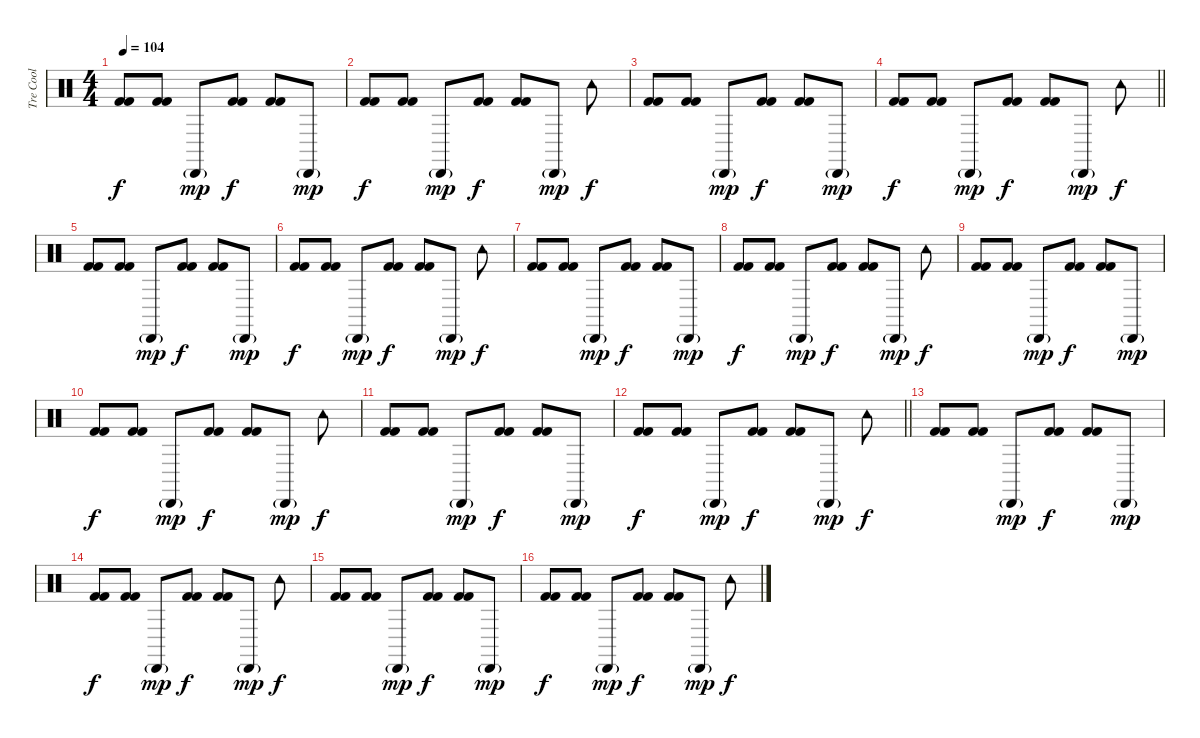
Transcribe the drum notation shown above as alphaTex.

\track ("Tre Cool" "Tre Cool") {instrument percussion}
\staff {score}
\articulation defaults
\ts (4 4)
\tempo 104
\clef neutral
\ks c
("Kick (hit) 2" "Kick (hit) 2").8{dy f} ("Kick (hit) 2" "Kick (hit) 2").8 "Cabasa (hit)"{g}.8{dy mp} ("Kick (hit) 2" "Kick (hit) 2").8{dy f} ("Kick (hit) 2" "Kick (hit) 2").8 "Cabasa (hit)"{g}.8{dy mp} |
("Kick (hit) 2" "Kick (hit) 2").8{dy f} ("Kick (hit) 2" "Kick (hit) 2").8 "Cabasa (hit)"{g}.8{dy mp} ("Kick (hit) 2" "Kick (hit) 2").8{dy f} ("Kick (hit) 2" "Kick (hit) 2").8 "Cabasa (hit)"{g}.8{dy mp} "Tambourine (hit)".8{dy f} |
("Kick (hit) 2" "Kick (hit) 2").8 ("Kick (hit) 2" "Kick (hit) 2").8 "Cabasa (hit)"{g}.8{dy mp} ("Kick (hit) 2" "Kick (hit) 2").8{dy f} ("Kick (hit) 2" "Kick (hit) 2").8 "Cabasa (hit)"{g}.8{dy mp} |
\barLineRight lightlight
("Kick (hit) 2" "Kick (hit) 2").8{dy f} ("Kick (hit) 2" "Kick (hit) 2").8 "Cabasa (hit)"{g}.8{dy mp} ("Kick (hit) 2" "Kick (hit) 2").8{dy f} ("Kick (hit) 2" "Kick (hit) 2").8 "Cabasa (hit)"{g}.8{dy mp} "Tambourine (hit)".8{dy f} |
("Kick (hit) 2" "Kick (hit) 2").8 ("Kick (hit) 2" "Kick (hit) 2").8 "Cabasa (hit)"{g}.8{dy mp} ("Kick (hit) 2" "Kick (hit) 2").8{dy f} ("Kick (hit) 2" "Kick (hit) 2").8 "Cabasa (hit)"{g}.8{dy mp} |
("Kick (hit) 2" "Kick (hit) 2").8{dy f} ("Kick (hit) 2" "Kick (hit) 2").8 "Cabasa (hit)"{g}.8{dy mp} ("Kick (hit) 2" "Kick (hit) 2").8{dy f} ("Kick (hit) 2" "Kick (hit) 2").8 "Cabasa (hit)"{g}.8{dy mp} "Tambourine (hit)".8{dy f} |
("Kick (hit) 2" "Kick (hit) 2").8 ("Kick (hit) 2" "Kick (hit) 2").8 "Cabasa (hit)"{g}.8{dy mp} ("Kick (hit) 2" "Kick (hit) 2").8{dy f} ("Kick (hit) 2" "Kick (hit) 2").8 "Cabasa (hit)"{g}.8{dy mp} |
("Kick (hit) 2" "Kick (hit) 2").8{dy f} ("Kick (hit) 2" "Kick (hit) 2").8 "Cabasa (hit)"{g}.8{dy mp} ("Kick (hit) 2" "Kick (hit) 2").8{dy f} ("Kick (hit) 2" "Kick (hit) 2").8 "Cabasa (hit)"{g}.8{dy mp} "Tambourine (hit)".8{dy f} |
("Kick (hit) 2" "Kick (hit) 2").8 ("Kick (hit) 2" "Kick (hit) 2").8 "Cabasa (hit)"{g}.8{dy mp} ("Kick (hit) 2" "Kick (hit) 2").8{dy f} ("Kick (hit) 2" "Kick (hit) 2").8 "Cabasa (hit)"{g}.8{dy mp} |
("Kick (hit) 2" "Kick (hit) 2").8{dy f} ("Kick (hit) 2" "Kick (hit) 2").8 "Cabasa (hit)"{g}.8{dy mp} ("Kick (hit) 2" "Kick (hit) 2").8{dy f} ("Kick (hit) 2" "Kick (hit) 2").8 "Cabasa (hit)"{g}.8{dy mp} "Tambourine (hit)".8{dy f} |
("Kick (hit) 2" "Kick (hit) 2").8 ("Kick (hit) 2" "Kick (hit) 2").8 "Cabasa (hit)"{g}.8{dy mp} ("Kick (hit) 2" "Kick (hit) 2").8{dy f} ("Kick (hit) 2" "Kick (hit) 2").8 "Cabasa (hit)"{g}.8{dy mp} |
\barLineRight lightlight
("Kick (hit) 2" "Kick (hit) 2").8{dy f} ("Kick (hit) 2" "Kick (hit) 2").8 "Cabasa (hit)"{g}.8{dy mp} ("Kick (hit) 2" "Kick (hit) 2").8{dy f} ("Kick (hit) 2" "Kick (hit) 2").8 "Cabasa (hit)"{g}.8{dy mp} "Tambourine (hit)".8{dy f} |
("Kick (hit) 2" "Kick (hit) 2").8 ("Kick (hit) 2" "Kick (hit) 2").8 "Cabasa (hit)"{g}.8{dy mp} ("Kick (hit) 2" "Kick (hit) 2").8{dy f} ("Kick (hit) 2" "Kick (hit) 2").8 "Cabasa (hit)"{g}.8{dy mp} |
("Kick (hit) 2" "Kick (hit) 2").8{dy f} ("Kick (hit) 2" "Kick (hit) 2").8 "Cabasa (hit)"{g}.8{dy mp} ("Kick (hit) 2" "Kick (hit) 2").8{dy f} ("Kick (hit) 2" "Kick (hit) 2").8 "Cabasa (hit)"{g}.8{dy mp} "Tambourine (hit)".8{dy f} |
("Kick (hit) 2" "Kick (hit) 2").8 ("Kick (hit) 2" "Kick (hit) 2").8 "Cabasa (hit)"{g}.8{dy mp} ("Kick (hit) 2" "Kick (hit) 2").8{dy f} ("Kick (hit) 2" "Kick (hit) 2").8 "Cabasa (hit)"{g}.8{dy mp} |
("Kick (hit) 2" "Kick (hit) 2").8{dy f} ("Kick (hit) 2" "Kick (hit) 2").8 "Cabasa (hit)"{g}.8{dy mp} ("Kick (hit) 2" "Kick (hit) 2").8{dy f} ("Kick (hit) 2" "Kick (hit) 2").8 "Cabasa (hit)"{g}.8{dy mp} "Tambourine (hit)".8{dy f}
